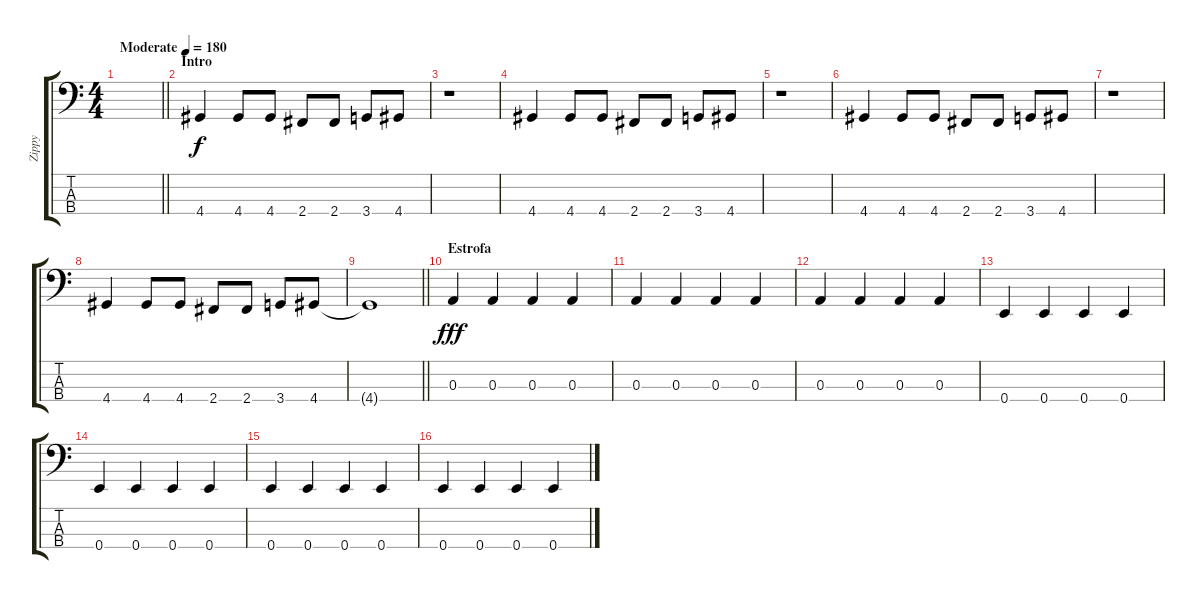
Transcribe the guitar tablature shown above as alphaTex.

\track ("Zippy" "Zippy") {instrument electricbassfinger}
\staff {score tabs}
\tuning (G2 D2 A1 E1) {hide}
\ts (4 4)
\tempo (180 "Moderate")
\clef f4
\barLineRight lightlight
\ks c
|
\section ("" "Intro")
4.4.4 4.4.8 4.4.8 2.4.8 2.4.8 3.4.8 4.4.8 |
r.1 |
4.4.4 4.4.8 4.4.8 2.4.8 2.4.8 3.4.8 4.4.8 |
r.1 |
4.4.4 4.4.8 4.4.8 2.4.8 2.4.8 3.4.8 4.4.8 |
r.1 |
4.4.4 4.4.8 4.4.8 2.4.8 2.4.8 3.4.8 4.4.8 |
\barLineRight lightlight
4.4{t}.1 |
\section ("" "Estrofa")
0.3.4{dy fff} 0.3.4 0.3.4 0.3.4 |
0.3.4 0.3.4 0.3.4 0.3.4 |
0.3.4 0.3.4 0.3.4 0.3.4 |
0.4.4 0.4.4 0.4.4 0.4.4 |
0.4.4 0.4.4 0.4.4 0.4.4 |
0.4.4 0.4.4 0.4.4 0.4.4 |
0.4.4 0.4.4 0.4.4 0.4.4
